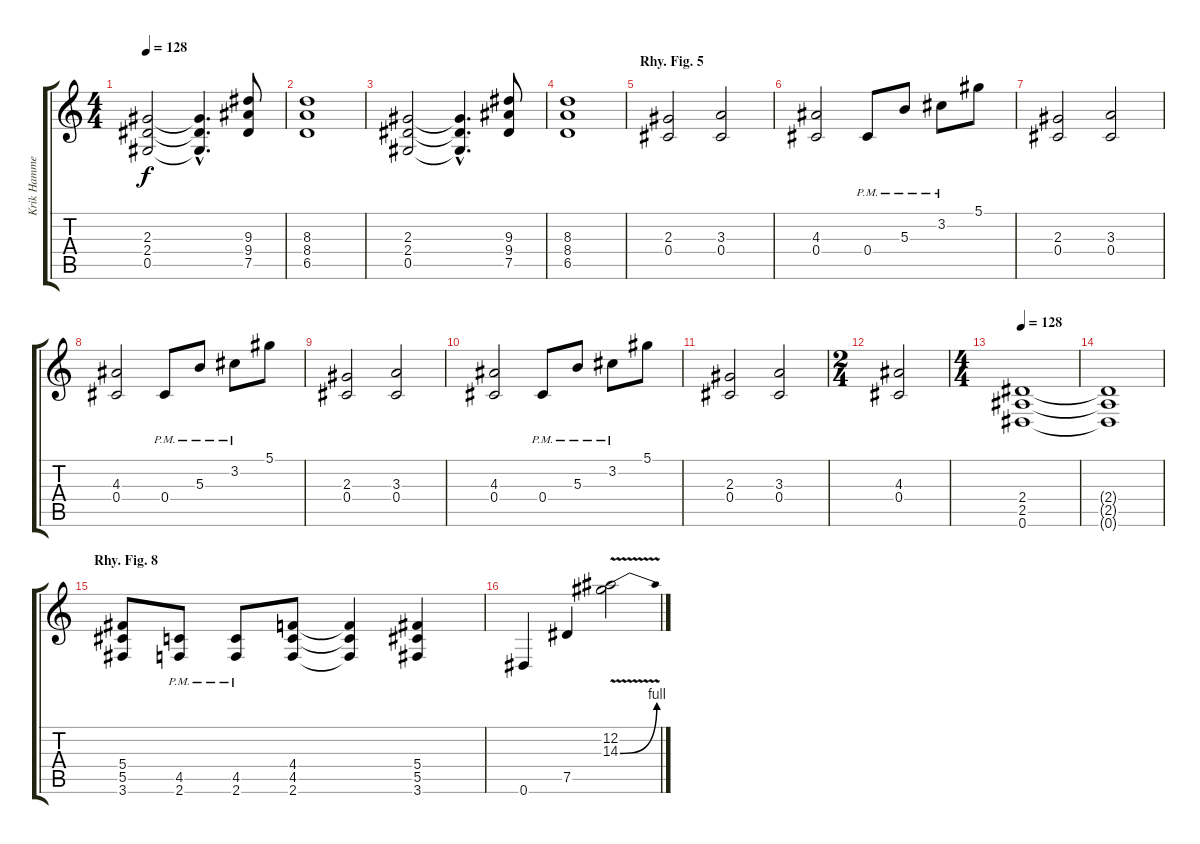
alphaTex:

\track ("Krik Hammett (Guitar)" "Krik Hamme") {instrument electricguitarclean}
\staff {score tabs}
\tuning (Eb4 Bb3 Gb3 Db3 Ab2 Eb2) {hide}
\ts (4 4)
\tempo 128
\clef g2
\ks c
(2.3 2.4 0.5).2{dy f} (2.3{hac t} 2.4{hac t} 0.5{hac t}).4{d} (9.3 9.4 7.5).8 |
(8.3 8.4 6.5).1 |
(2.3 2.4 0.5).2 (2.3{hac t} 2.4{hac t} 0.5{hac t}).4{d} (9.3 9.4 7.5).8 |
(8.3 8.4 6.5).1 |
\section ("" "Rhy. Fig. 5")
(2.3 0.4).2 (3.3 0.4).2 |
(4.3 0.4).2 0.4{pm}.8 5.3{pm}.8 3.2{pm}.8 5.1.8 |
(2.3 0.4).2 (3.3 0.4).2 |
(4.3 0.4).2 0.4{pm}.8 5.3{pm}.8 3.2{pm}.8 5.1.8 |
(2.3 0.4).2 (3.3 0.4).2 |
(4.3 0.4).2 0.4{pm}.8 5.3{pm}.8 3.2{pm}.8 5.1.8 |
(2.3 0.4).2 (3.3 0.4).2 |
\ts (2 4)
(4.3 0.4).2 |
\ts (4 4)
\tempo 128
(2.4 2.5 0.6).1 |
(2.4{t} 2.5{t} 0.6{t}).1 |
\section ("" "Rhy. Fig. 8")
(5.4 5.5 3.6).8 (4.5{pm} 2.6{pm}).8 (4.5{pm} 2.6{pm}).8 (4.4 4.5 2.6).8 (4.4{t} 4.5{t} 2.6{t}).4 (5.4 5.5 3.6).4 |
0.6.4 7.5.4 (12.2{v} 14.3{be (bend 0 0 60 4) v}).2
